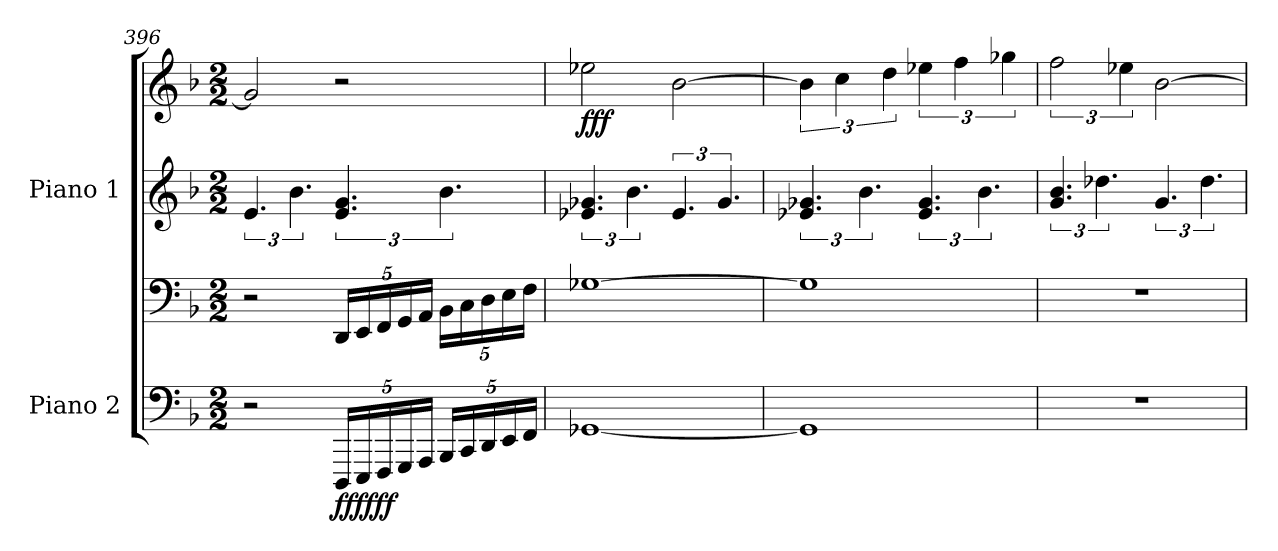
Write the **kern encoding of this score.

**kern	**kern	**dynam	**kern	**kern	**dynam
*part2	*part2	*part2	*part1	*part1	*part1
*staff4	*staff3	*staff3/4	*staff2	*staff1	*staff1/2
*I"Piano 2	*	*	*I"Piano 1	*	*
*I'Pno. 2	*	*	*I'Pno. 1	*	*
*clefF4	*clefF4	*	*clefG2	*clefG2	*
*k[b-]	*k[b-]	*	*k[b-]	*k[b-]	*
*M2/2	*M2/2	*	*M2/2	*M2/2	*
=396	=396	=396	=396	=396	=396
2r	2r	.	6.e/	2g/]	.
.	.	.	6.b-\	.	.
*Xbrackettup	*Xbrackettup	*	*	*	*
!	!	!LO:DY:b=2	!	!	!
!	!	!LO:DY:n=1:b	!	!	!
20DDD/LL	20DD/LL	fff fff	6.e/ 6.g/	2r	.
20EEE/	20EE/	.	.	.	.
20FFF/	20FF/	.	.	.	.
20GGG/	20GG/	.	.	.	.
20AAA/JJ	20AA/JJ	.	.	.	.
20BBB-/LL	20BB-\LL	.	6.b-\	.	.
20CC/	20C\	.	.	.	.
20DD/	20D\	.	.	.	.
20EE/	20E\	.	.	.	.
20FF/JJ	20F\JJ	.	.	.	.
=397	=397	=397	=397	=397	=397
!	!	!	!	!	!LO:DY:b
[1GG-X	[1G-X	.	6.e-X/ 6.g-X/	2ee-X\	fff
.	.	.	6.b-\	.	.
.	.	.	6.e-/	[2b-\	.
.	.	.	6.g-/	.	.
!!LO:LB:g=z
=398	=398	=398	=398	=398	=398
1GG-]	1G-]	.	6.e-X/ 6.g-X/	6b-\]	.
.	.	.	.	6cc\	.
.	.	.	6.b-\	.	.
.	.	.	.	6dd\	.
.	.	.	6.e-/ 6.g-/	6ee-X\	.
.	.	.	.	6ff\	.
.	.	.	6.b-\	.	.
.	.	.	.	6gg-X\	.
=399	=399	=399	=399	=399	=399
1r	1r	.	6.g/ 6.b-/	3ff\	.
.	.	.	6.dd-X\	.	.
.	.	.	.	6ee-X\	.
.	.	.	6.g/	[2b-\	.
.	.	.	6.dd-\	.	.
=	=	=	=	=	=
*-	*-	*-	*-	*-	*-
